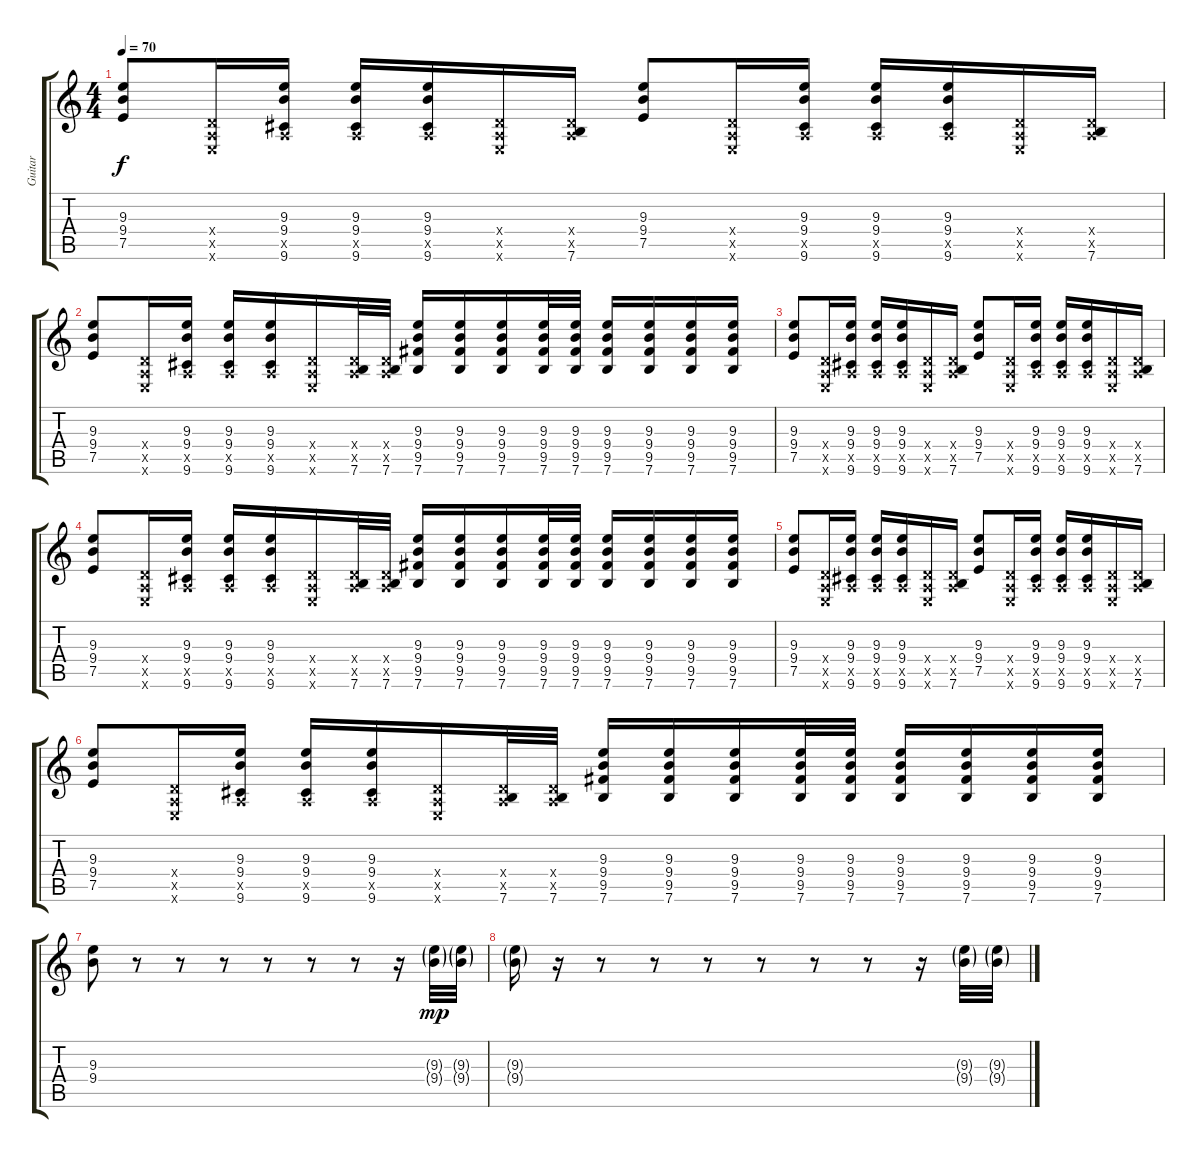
\track ("Guitar" "Guitar") {instrument overdrivenguitar}
\staff {score tabs}
\tuning (E4 B3 G3 D3 A2 E2) {hide}
\ts (4 4)
\tempo 70
\clef g2
\ks c
(9.3 9.4 7.5).8{dy f instrument overdrivenguitar} (0.4{x} 0.5{x} 0.6{x}).16 (9.3 9.4 0.5{x} 9.6).16 (9.3 9.4 0.5{x} 9.6).16 (9.3 9.4 0.5{x} 9.6).16 (0.4{x} 0.5{x} 0.6{x}).16 (0.4{x} 0.5{x} 7.6).16 (9.3 9.4 7.5).8 (0.4{x} 0.5{x} 0.6{x}).16 (9.3 9.4 0.5{x} 9.6).16 (9.3 9.4 0.5{x} 9.6).16 (9.3 9.4 0.5{x} 9.6).16 (0.4{x} 0.5{x} 0.6{x}).16 (0.4{x} 0.5{x} 7.6).16 |
(9.3 9.4 7.5).8 (0.4{x} 0.5{x} 0.6{x}).16 (9.3 9.4 0.5{x} 9.6).16 (9.3 9.4 0.5{x} 9.6).16 (9.3 9.4 0.5{x} 9.6).16 (0.4{x} 0.5{x} 0.6{x}).16 (0.4{x} 0.5{x} 7.6).32 (0.4{x} 0.5{x} 7.6).32 (9.3 9.4 9.5 7.6).16 (9.3 9.4 9.5 7.6).16 (9.3 9.4 9.5 7.6).16 (9.3 9.4 9.5 7.6).32 (9.3 9.4 9.5 7.6).32 (9.3 9.4 9.5 7.6).16 (9.3 9.4 9.5 7.6).16 (9.3 9.4 9.5 7.6).16 (9.3 9.4 9.5 7.6).16 |
(9.3 9.4 7.5).8 (0.4{x} 0.5{x} 0.6{x}).16 (9.3 9.4 0.5{x} 9.6).16 (9.3 9.4 0.5{x} 9.6).16 (9.3 9.4 0.5{x} 9.6).16 (0.4{x} 0.5{x} 0.6{x}).16 (0.4{x} 0.5{x} 7.6).16 (9.3 9.4 7.5).8 (0.4{x} 0.5{x} 0.6{x}).16 (9.3 9.4 0.5{x} 9.6).16 (9.3 9.4 0.5{x} 9.6).16 (9.3 9.4 0.5{x} 9.6).16 (0.4{x} 0.5{x} 0.6{x}).16 (0.4{x} 0.5{x} 7.6).16 |
(9.3 9.4 7.5).8 (0.4{x} 0.5{x} 0.6{x}).16 (9.3 9.4 0.5{x} 9.6).16 (9.3 9.4 0.5{x} 9.6).16 (9.3 9.4 0.5{x} 9.6).16 (0.4{x} 0.5{x} 0.6{x}).16 (0.4{x} 0.5{x} 7.6).32 (0.4{x} 0.5{x} 7.6).32 (9.3 9.4 9.5 7.6).16 (9.3 9.4 9.5 7.6).16 (9.3 9.4 9.5 7.6).16 (9.3 9.4 9.5 7.6).32 (9.3 9.4 9.5 7.6).32 (9.3 9.4 9.5 7.6).16 (9.3 9.4 9.5 7.6).16 (9.3 9.4 9.5 7.6).16 (9.3 9.4 9.5 7.6).16 |
(9.3 9.4 7.5).8 (0.4{x} 0.5{x} 0.6{x}).16 (9.3 9.4 0.5{x} 9.6).16 (9.3 9.4 0.5{x} 9.6).16 (9.3 9.4 0.5{x} 9.6).16 (0.4{x} 0.5{x} 0.6{x}).16 (0.4{x} 0.5{x} 7.6).16 (9.3 9.4 7.5).8 (0.4{x} 0.5{x} 0.6{x}).16 (9.3 9.4 0.5{x} 9.6).16 (9.3 9.4 0.5{x} 9.6).16 (9.3 9.4 0.5{x} 9.6).16 (0.4{x} 0.5{x} 0.6{x}).16 (0.4{x} 0.5{x} 7.6).16 |
(9.3 9.4 7.5).8 (0.4{x} 0.5{x} 0.6{x}).16 (9.3 9.4 0.5{x} 9.6).16 (9.3 9.4 0.5{x} 9.6).16 (9.3 9.4 0.5{x} 9.6).16 (0.4{x} 0.5{x} 0.6{x}).16 (0.4{x} 0.5{x} 7.6).32 (0.4{x} 0.5{x} 7.6).32 (9.3 9.4 9.5 7.6).16 (9.3 9.4 9.5 7.6).16 (9.3 9.4 9.5 7.6).16 (9.3 9.4 9.5 7.6).32 (9.3 9.4 9.5 7.6).32 (9.3 9.4 9.5 7.6).16 (9.3 9.4 9.5 7.6).16 (9.3 9.4 9.5 7.6).16 (9.3 9.4 9.5 7.6).16 |
(9.3 9.4).8 r.8 r.8 r.8 r.8 r.8 r.8 r.16 (9.3{g} 9.4{g}).32{dy mp} (9.3{g} 9.4{g}).32 |
(9.3{g} 9.4{g}).16 r.16 r.8 r.8 r.8 r.8 r.8 r.8 r.16 (9.3{g} 9.4{g}).32 (9.3{g} 9.4{g}).32
